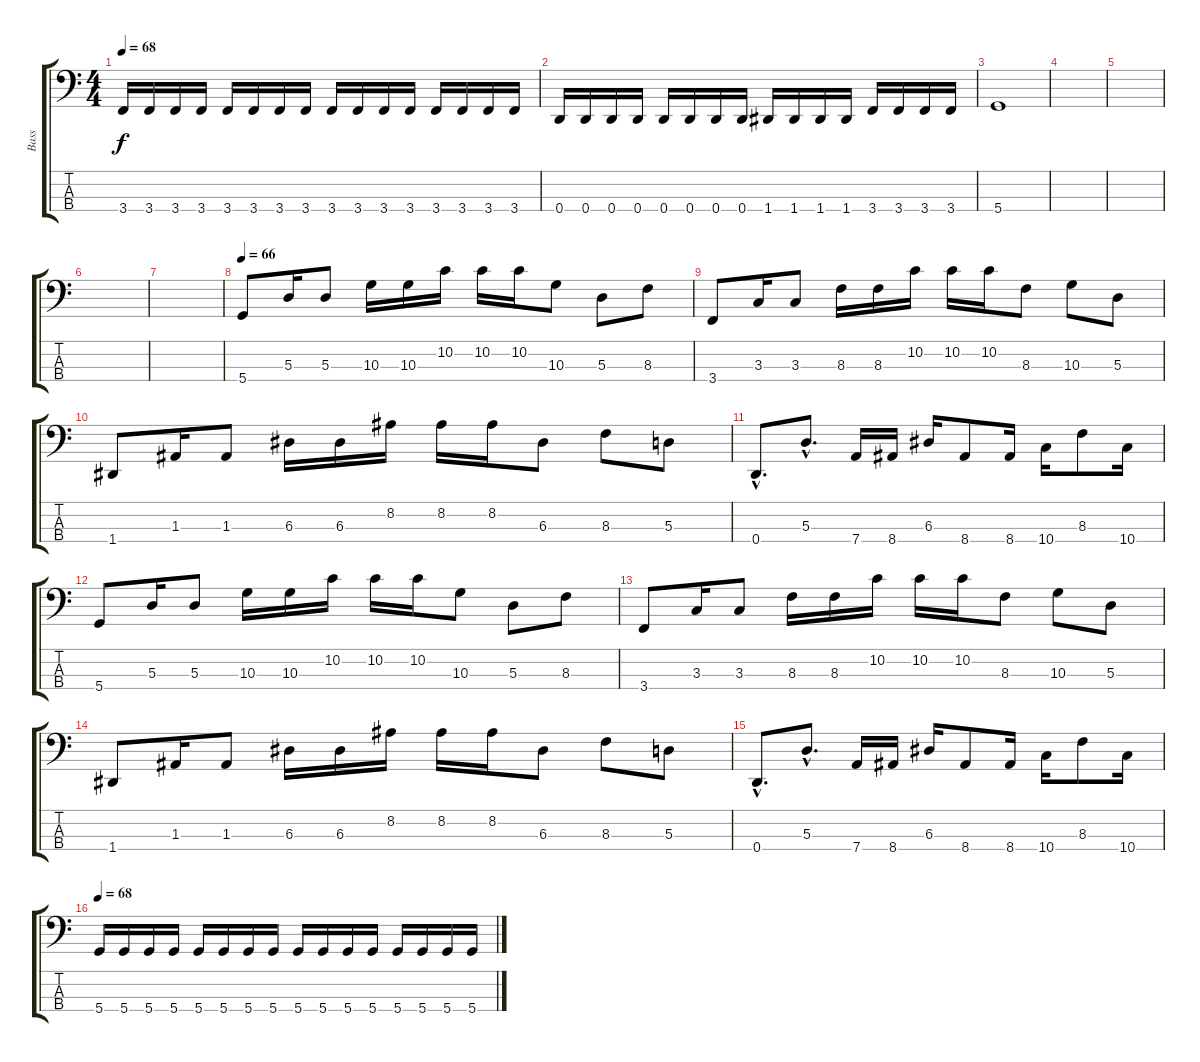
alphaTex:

\track ("Bass" "Bass") {instrument electricbasspick}
\staff {score tabs}
\tuning (G2 D2 A1 D1) {hide}
\ts (4 4)
\tempo 68
\clef f4
\ks c
3.4.16{dy f} 3.4.16 3.4.16 3.4.16 3.4.16 3.4.16 3.4.16 3.4.16 3.4.16 3.4.16 3.4.16 3.4.16 3.4.16 3.4.16 3.4.16 3.4.16 |
0.4.16 0.4.16 0.4.16 0.4.16 0.4.16 0.4.16 0.4.16 0.4.16 1.4.16 1.4.16 1.4.16 1.4.16 3.4.16 3.4.16 3.4.16 3.4.16 |
5.4.1 |
|
|
|
|
\tempo 66
5.4.8 5.3.16 5.3.8 10.3.16 10.3.16 10.2.16 10.2.16 10.2.16 10.3.8 5.3.8 8.3.8 |
3.4.8 3.3.16 3.3.8 8.3.16 8.3.16 10.2.16 10.2.16 10.2.16 8.3.8 10.3.8 5.3.8 |
1.4.8 1.3.16 1.3.8 6.3.16 6.3.16 8.2.16 8.2.16 8.2.16 6.3.8 8.3.8 5.3.8 |
0.4{hac}.8{d} 5.3{hac}.8{d} 7.4.16 8.4.16 6.3.16 8.4.8 8.4.16 10.4.16 8.3.8 10.4.16 |
5.4.8 5.3.16 5.3.8 10.3.16 10.3.16 10.2.16 10.2.16 10.2.16 10.3.8 5.3.8 8.3.8 |
3.4.8 3.3.16 3.3.8 8.3.16 8.3.16 10.2.16 10.2.16 10.2.16 8.3.8 10.3.8 5.3.8 |
1.4.8 1.3.16 1.3.8 6.3.16 6.3.16 8.2.16 8.2.16 8.2.16 6.3.8 8.3.8 5.3.8 |
0.4{hac}.8{d} 5.3{hac}.8{d} 7.4.16 8.4.16 6.3.16 8.4.8 8.4.16 10.4.16 8.3.8 10.4.16 |
\tempo 68
5.4.16 5.4.16 5.4.16 5.4.16 5.4.16 5.4.16 5.4.16 5.4.16 5.4.16 5.4.16 5.4.16 5.4.16 5.4.16 5.4.16 5.4.16 5.4.16
